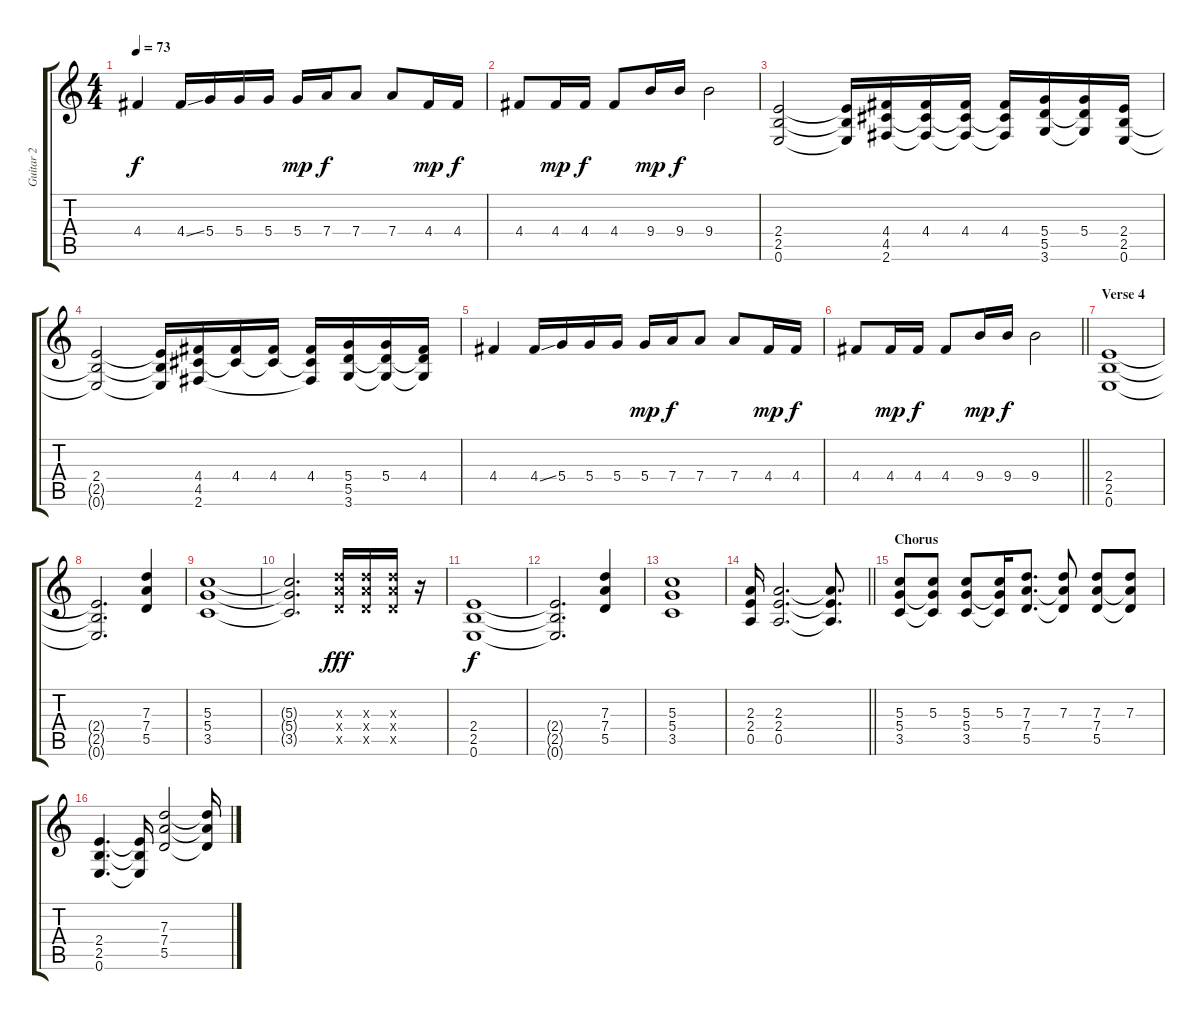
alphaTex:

\track ("Guitar 2" "Guitar 2") {instrument distortionguitar}
\staff {score tabs}
\tuning (E4 B3 G3 D3 A2 E2) {hide}
\ts (4 4)
\tempo 73
\clef g2
\ks c
4.4.4{dy f} 4.4{ss}.16 5.4.16 5.4.16 5.4.16 5.4.16{dy mp} 7.4.16{dy f} 7.4.8 7.4.8 4.4.16{dy mp} 4.4.16{dy f} |
4.4.8 4.4.16{dy mp} 4.4.16{dy f} 4.4.8 9.4.16{dy mp} 9.4.16{dy f} 9.4.2 |
(2.4 2.5 0.6).2 (2.4{t} 2.5{t} 0.6{t}).16 (4.4 4.5 2.6).16 (4.4 4.5{t} 2.6{t}).16 (4.4 4.5{t} 2.6{t}).16 (4.4 4.5{t} 2.6{t}).16 (5.4 5.5 3.6).16 (5.4 5.5{t} 3.6{t}).16 (2.4 2.5 0.6).16 |
(2.4 2.5{t} 0.6{t}).2 (2.4{t} 2.5{t} 0.6{t}).16 (4.4 4.5 2.6).16 (4.4 4.5{t}).16 (4.4 4.5{t}).16 (4.4 4.5{t} 2.6{t}).16 (5.4 5.5 3.6).16 (5.4 5.5{t} 3.6{t}).16 (4.4 5.5{t} 3.6{t}).16 |
4.4.4 4.4{ss}.16 5.4.16 5.4.16 5.4.16 5.4.16{dy mp} 7.4.16{dy f} 7.4.8 7.4.8 4.4.16{dy mp} 4.4.16{dy f} |
\barLineRight lightlight
4.4.8 4.4.16{dy mp} 4.4.16{dy f} 4.4.8 9.4.16{dy mp} 9.4.16{dy f} 9.4.2 |
\section ("" "Verse 4")
(2.4 2.5 0.6).1 |
(2.4{t} 2.5{t} 0.6{t}).2{d} (7.3 7.4 5.5).4 |
(5.3 5.4 3.5).1 |
(5.3{t} 5.4{t} 3.5{t}).2{d} (7.3{x} 7.4{x} 5.5{x}).16{dy fff} (7.3{x} 7.4{x} 5.5{x}).16 (7.3{x} 7.4{x} 5.5{x}).16 r.16 |
(2.4 2.5 0.6).1{dy f} |
(2.4{t} 2.5{t} 0.6{t}).2{d} (7.3 7.4 5.5).4 |
(5.3 5.4 3.5).1 |
\barLineRight lightlight
(2.3 2.4 0.5).16 (2.3 2.4 0.5).2{d} (2.3{t} 2.4{t} 0.5{t}).8{d} |
\section ("" "Chorus")
(5.3 5.4 3.5).8 (5.3 5.4{t} 3.5{t}).8 (5.3 5.4 3.5).8 (5.3 5.4{t} 3.5{t}).16 (7.3 7.4 5.5).8{d} (7.3 7.4{t} 5.5{t}).8 (7.3 7.4 5.5).8 (7.3 7.4{t} 5.5{t}).8 |
(2.4 2.5 0.6).4{d} (2.4{t} 2.5{t} 0.6{t}).16 (7.3 7.4 5.5).2 (7.3{t} 7.4{t} 5.5{t}).16
